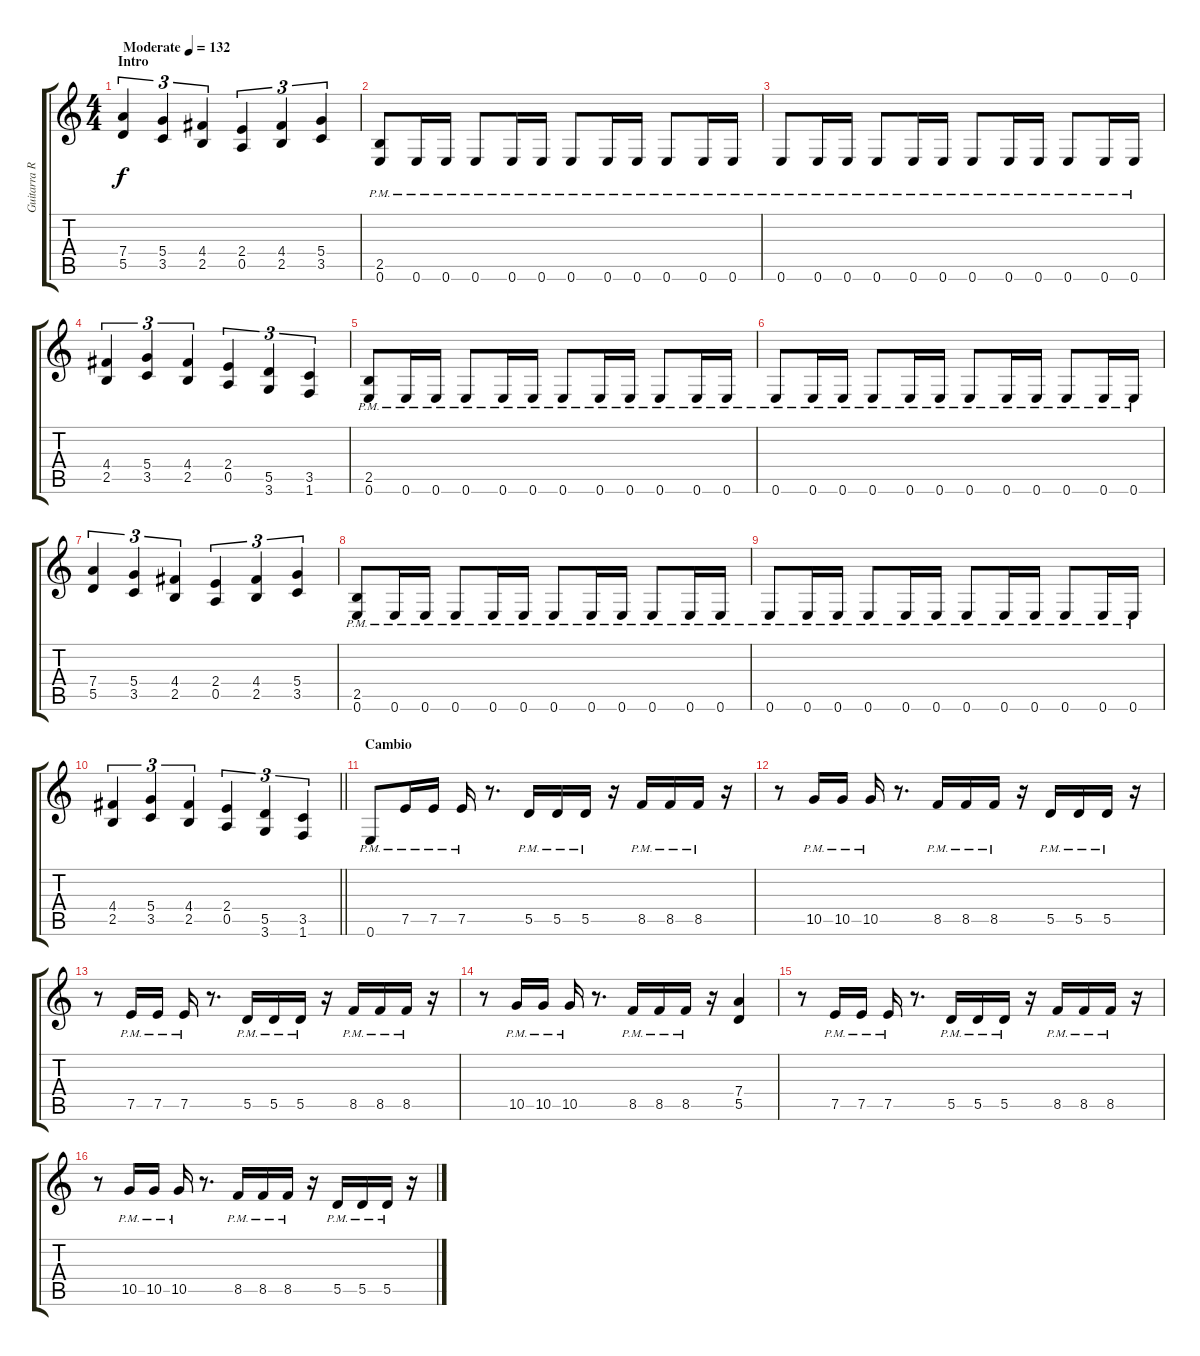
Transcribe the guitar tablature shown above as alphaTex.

\track ("Guitarra Rítmica" "Guitarra R") {instrument distortionguitar}
\staff {score tabs}
\tuning (E4 B3 G3 D3 A2 E2) {hide}
\ts (4 4)
\section ("" "Intro")
\tempo (132 "Moderate")
\clef g2
\ks c
(7.4 5.5).4{tu (3 2) dy f instrument distortionguitar} (5.4 3.5).4{tu (3 2)} (4.4 2.5).4{tu (3 2)} (2.4 0.5).4{tu (3 2)} (4.4 2.5).4{tu (3 2)} (5.4 3.5).4{tu (3 2)} |
(2.5 0.6{pm}).8 0.6{pm}.16 0.6{pm}.16 0.6{pm}.8 0.6{pm}.16 0.6{pm}.16 0.6{pm}.8 0.6{pm}.16 0.6{pm}.16 0.6{pm}.8 0.6{pm}.16 0.6{pm}.16 |
0.6{pm}.8 0.6{pm}.16 0.6{pm}.16 0.6{pm}.8 0.6{pm}.16 0.6{pm}.16 0.6{pm}.8 0.6{pm}.16 0.6{pm}.16 0.6{pm}.8 0.6{pm}.16 0.6{pm}.16 |
(4.4 2.5).4{tu (3 2)} (5.4 3.5).4{tu (3 2)} (4.4 2.5).4{tu (3 2)} (2.4 0.5).4{tu (3 2)} (5.5 3.6).4{tu (3 2)} (3.5 1.6).4{tu (3 2)} |
(2.5 0.6{pm}).8 0.6{pm}.16 0.6{pm}.16 0.6{pm}.8 0.6{pm}.16 0.6{pm}.16 0.6{pm}.8 0.6{pm}.16 0.6{pm}.16 0.6{pm}.8 0.6{pm}.16 0.6{pm}.16 |
0.6{pm}.8 0.6{pm}.16 0.6{pm}.16 0.6{pm}.8 0.6{pm}.16 0.6{pm}.16 0.6{pm}.8 0.6{pm}.16 0.6{pm}.16 0.6{pm}.8 0.6{pm}.16 0.6{pm}.16 |
(7.4 5.5).4{tu (3 2)} (5.4 3.5).4{tu (3 2)} (4.4 2.5).4{tu (3 2)} (2.4 0.5).4{tu (3 2)} (4.4 2.5).4{tu (3 2)} (5.4 3.5).4{tu (3 2)} |
(2.5 0.6{pm}).8 0.6{pm}.16 0.6{pm}.16 0.6{pm}.8 0.6{pm}.16 0.6{pm}.16 0.6{pm}.8 0.6{pm}.16 0.6{pm}.16 0.6{pm}.8 0.6{pm}.16 0.6{pm}.16 |
0.6{pm}.8 0.6{pm}.16 0.6{pm}.16 0.6{pm}.8 0.6{pm}.16 0.6{pm}.16 0.6{pm}.8 0.6{pm}.16 0.6{pm}.16 0.6{pm}.8 0.6{pm}.16 0.6{pm}.16 |
\barLineRight lightlight
(4.4 2.5).4{tu (3 2)} (5.4 3.5).4{tu (3 2)} (4.4 2.5).4{tu (3 2)} (2.4 0.5).4{tu (3 2)} (5.5 3.6).4{tu (3 2)} (3.5 1.6).4{tu (3 2)} |
\section ("" "Cambio")
0.6{pm}.8 7.5{pm}.16 7.5{pm}.16 7.5{pm}.16 r.8{d} 5.5{pm}.16 5.5{pm}.16 5.5{pm}.16 r.16 8.5{pm}.16 8.5{pm}.16 8.5{pm}.16 r.16 |
r.8 10.5{pm}.16 10.5{pm}.16 10.5{pm}.16 r.8{d} 8.5{pm}.16 8.5{pm}.16 8.5{pm}.16 r.16 5.5{pm}.16 5.5{pm}.16 5.5{pm}.16 r.16 |
r.8 7.5{pm}.16 7.5{pm}.16 7.5{pm}.16 r.8{d} 5.5{pm}.16 5.5{pm}.16 5.5{pm}.16 r.16 8.5{pm}.16 8.5{pm}.16 8.5{pm}.16 r.16 |
r.8 10.5{pm}.16 10.5{pm}.16 10.5{pm}.16 r.8{d} 8.5{pm}.16 8.5{pm}.16 8.5{pm}.16 r.16 (7.4 5.5).4 |
r.8 7.5{pm}.16 7.5{pm}.16 7.5{pm}.16 r.8{d} 5.5{pm}.16 5.5{pm}.16 5.5{pm}.16 r.16 8.5{pm}.16 8.5{pm}.16 8.5{pm}.16 r.16 |
r.8 10.5{pm}.16 10.5{pm}.16 10.5{pm}.16 r.8{d} 8.5{pm}.16 8.5{pm}.16 8.5{pm}.16 r.16 5.5{pm}.16 5.5{pm}.16 5.5{pm}.16 r.16
